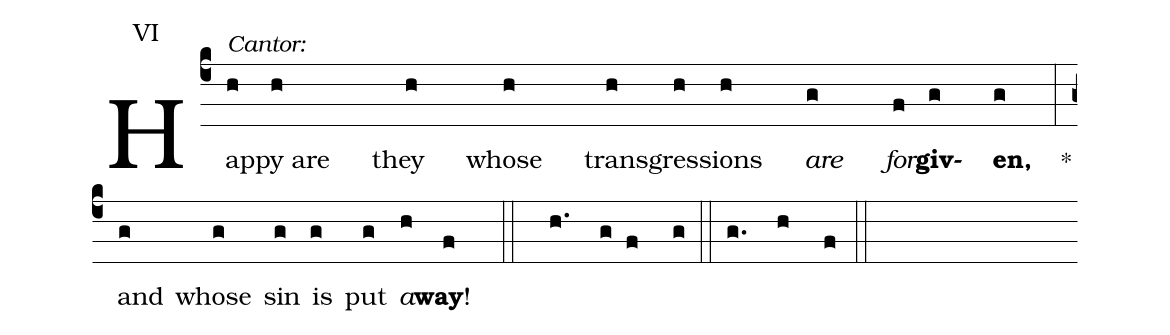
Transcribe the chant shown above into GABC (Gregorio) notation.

annotation: VI;
%%
(c4)Hap<alt>Cantor:</alt>(h)py are(h) they(h) whose(h) trans(h)gres(h)sions(h) <i>are</i>(g) <i>for</i>(f)<b>giv</b>(g)<b>en,</b>(g) *(:) (z)
and(g) whose(g) sin(g) is(g) put(g) <i>a</i>(h)<b>way</b>!(f) ( ::)
(h.) ( g f ) (g) (::) (g.) ( h ) (f) (::)
